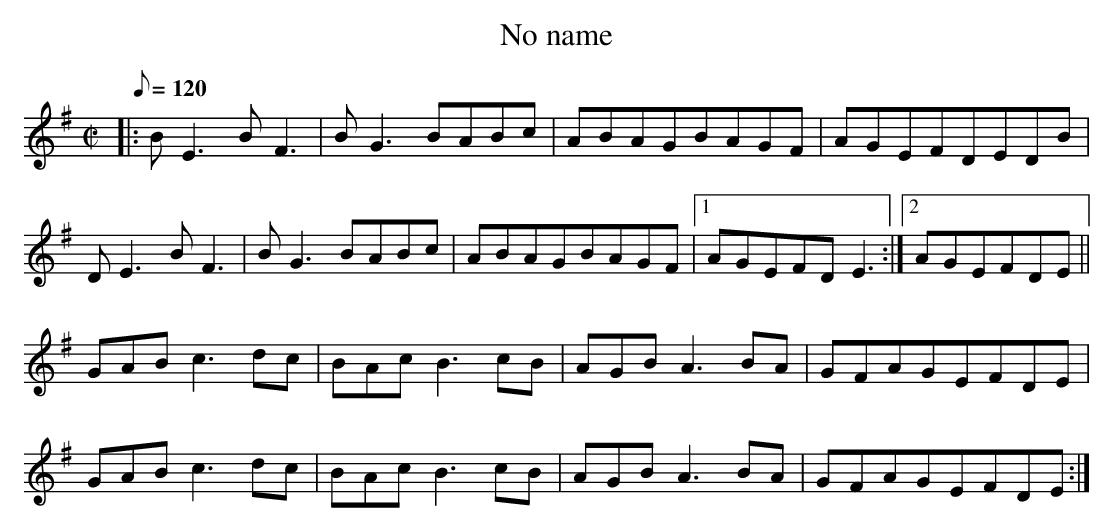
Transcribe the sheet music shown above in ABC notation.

X:1
T:No name
M:C|
L:1/8
Q:120
K:Em
|:BE3BF3|BG3BABc|ABAGBAGF|AGEFDEDB|
DE3BF3|BG3BABc|ABAGBAGF|1 AGEFDE3:|2 AGEFDE||
GABc3dc|BAcB3cB|AGBA3BA|GFAGEFDE|
GABc3dc|BAcB3cB|AGBA3BA|GFAGEFDE:|
